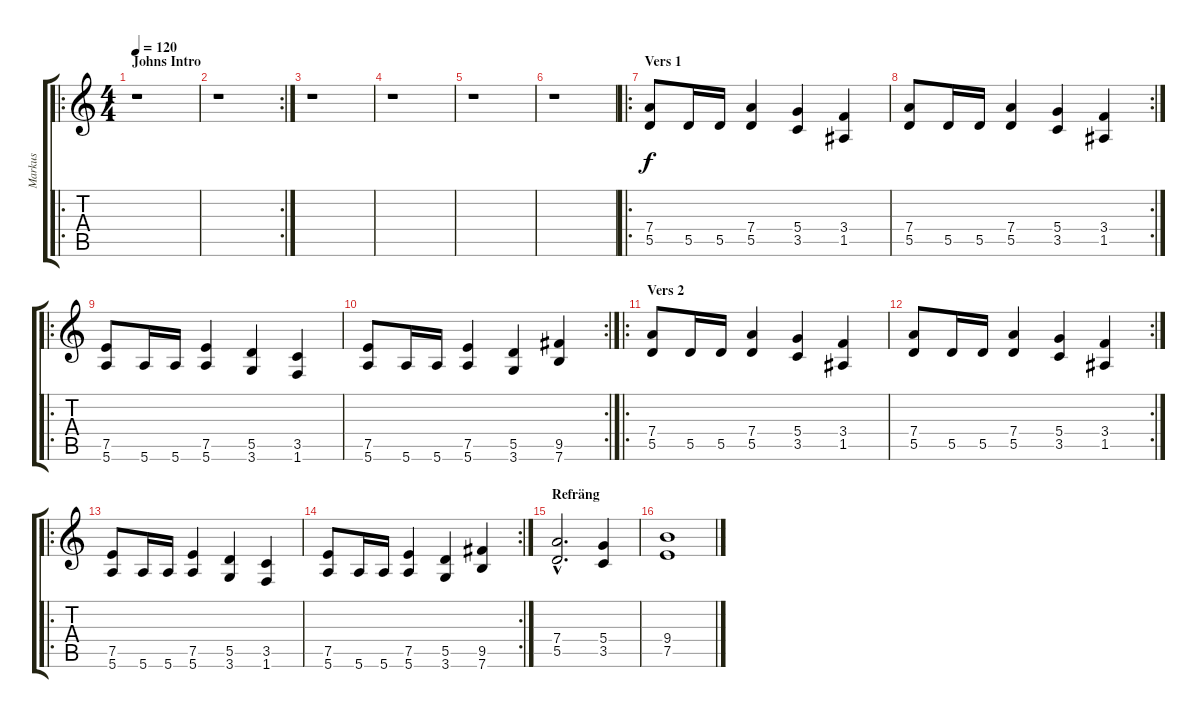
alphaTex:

\track ("Markus" "Markus") {instrument distortionguitar}
\staff {score tabs}
\tuning (E4 B3 G3 D3 A2 E2) {hide}
\ro
\ts (4 4)
\section ("" "Johns Intro")
\tempo 120
\clef g2
\ks c
r.1{dy f instrument distortionguitar} |
\rc 2
r.1 |
r.1 |
r.1 |
r.1 |
r.1 |
\ro
\section ("" "Vers 1")
(7.4 5.5).8 5.5.16 5.5.16 (7.4 5.5).4 (5.4 3.5).4 (3.4 1.5).4 |
\rc 2
(7.4 5.5).8 5.5.16 5.5.16 (7.4 5.5).4 (5.4 3.5).4 (3.4 1.5).4 |
\ro
(7.5 5.6).8 5.6.16 5.6.16 (7.5 5.6).4 (5.5 3.6).4 (3.5 1.6).4 |
\rc 2
(7.5 5.6).8 5.6.16 5.6.16 (7.5 5.6).4 (5.5 3.6).4 (9.5 7.6).4 |
\ro
\section ("" "Vers 2")
(7.4 5.5).8 5.5.16 5.5.16 (7.4 5.5).4 (5.4 3.5).4 (3.4 1.5).4 |
\rc 2
(7.4 5.5).8 5.5.16 5.5.16 (7.4 5.5).4 (5.4 3.5).4 (3.4 1.5).4 |
\ro
(7.5 5.6).8 5.6.16 5.6.16 (7.5 5.6).4 (5.5 3.6).4 (3.5 1.6).4 |
\rc 2
(7.5 5.6).8 5.6.16 5.6.16 (7.5 5.6).4 (5.5 3.6).4 (9.5 7.6).4 |
\section ("" "Refräng")
(7.4{hac} 5.5{hac}).2{d} (5.4 3.5).4 |
(9.4 7.5).1
